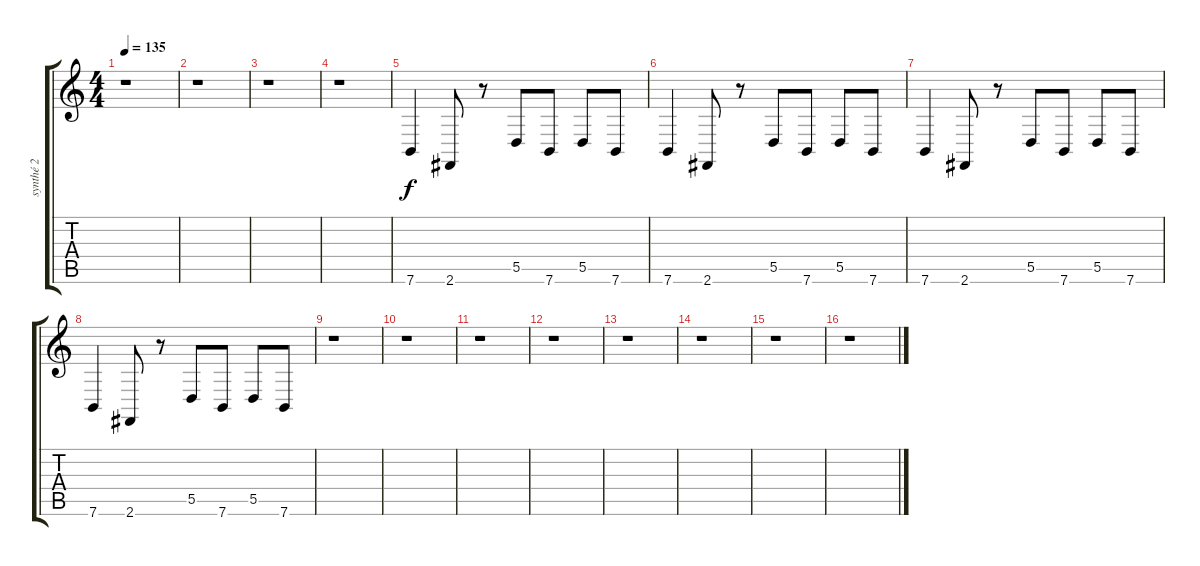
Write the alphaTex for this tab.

\track ("synthé 2" "synthé 2") {instrument lead2sawtooth}
\staff {score tabs}
\tuning (E4 B3 G3 D3 A2 E2) {hide}
\ts (4 4)
\tempo 135
\clef g2
\ks c
r.1{dy f} |
r.1 |
r.1 |
r.1 |
7.6.4 2.6.8 r.8 5.5.8 7.6.8 5.5.8 7.6.8 |
7.6.4 2.6.8 r.8 5.5.8 7.6.8 5.5.8 7.6.8 |
7.6.4 2.6.8 r.8 5.5.8 7.6.8 5.5.8 7.6.8 |
7.6.4 2.6.8 r.8 5.5.8 7.6.8 5.5.8 7.6.8 |
r.1 |
r.1 |
r.1 |
r.1 |
r.1 |
r.1 |
r.1 |
r.1
